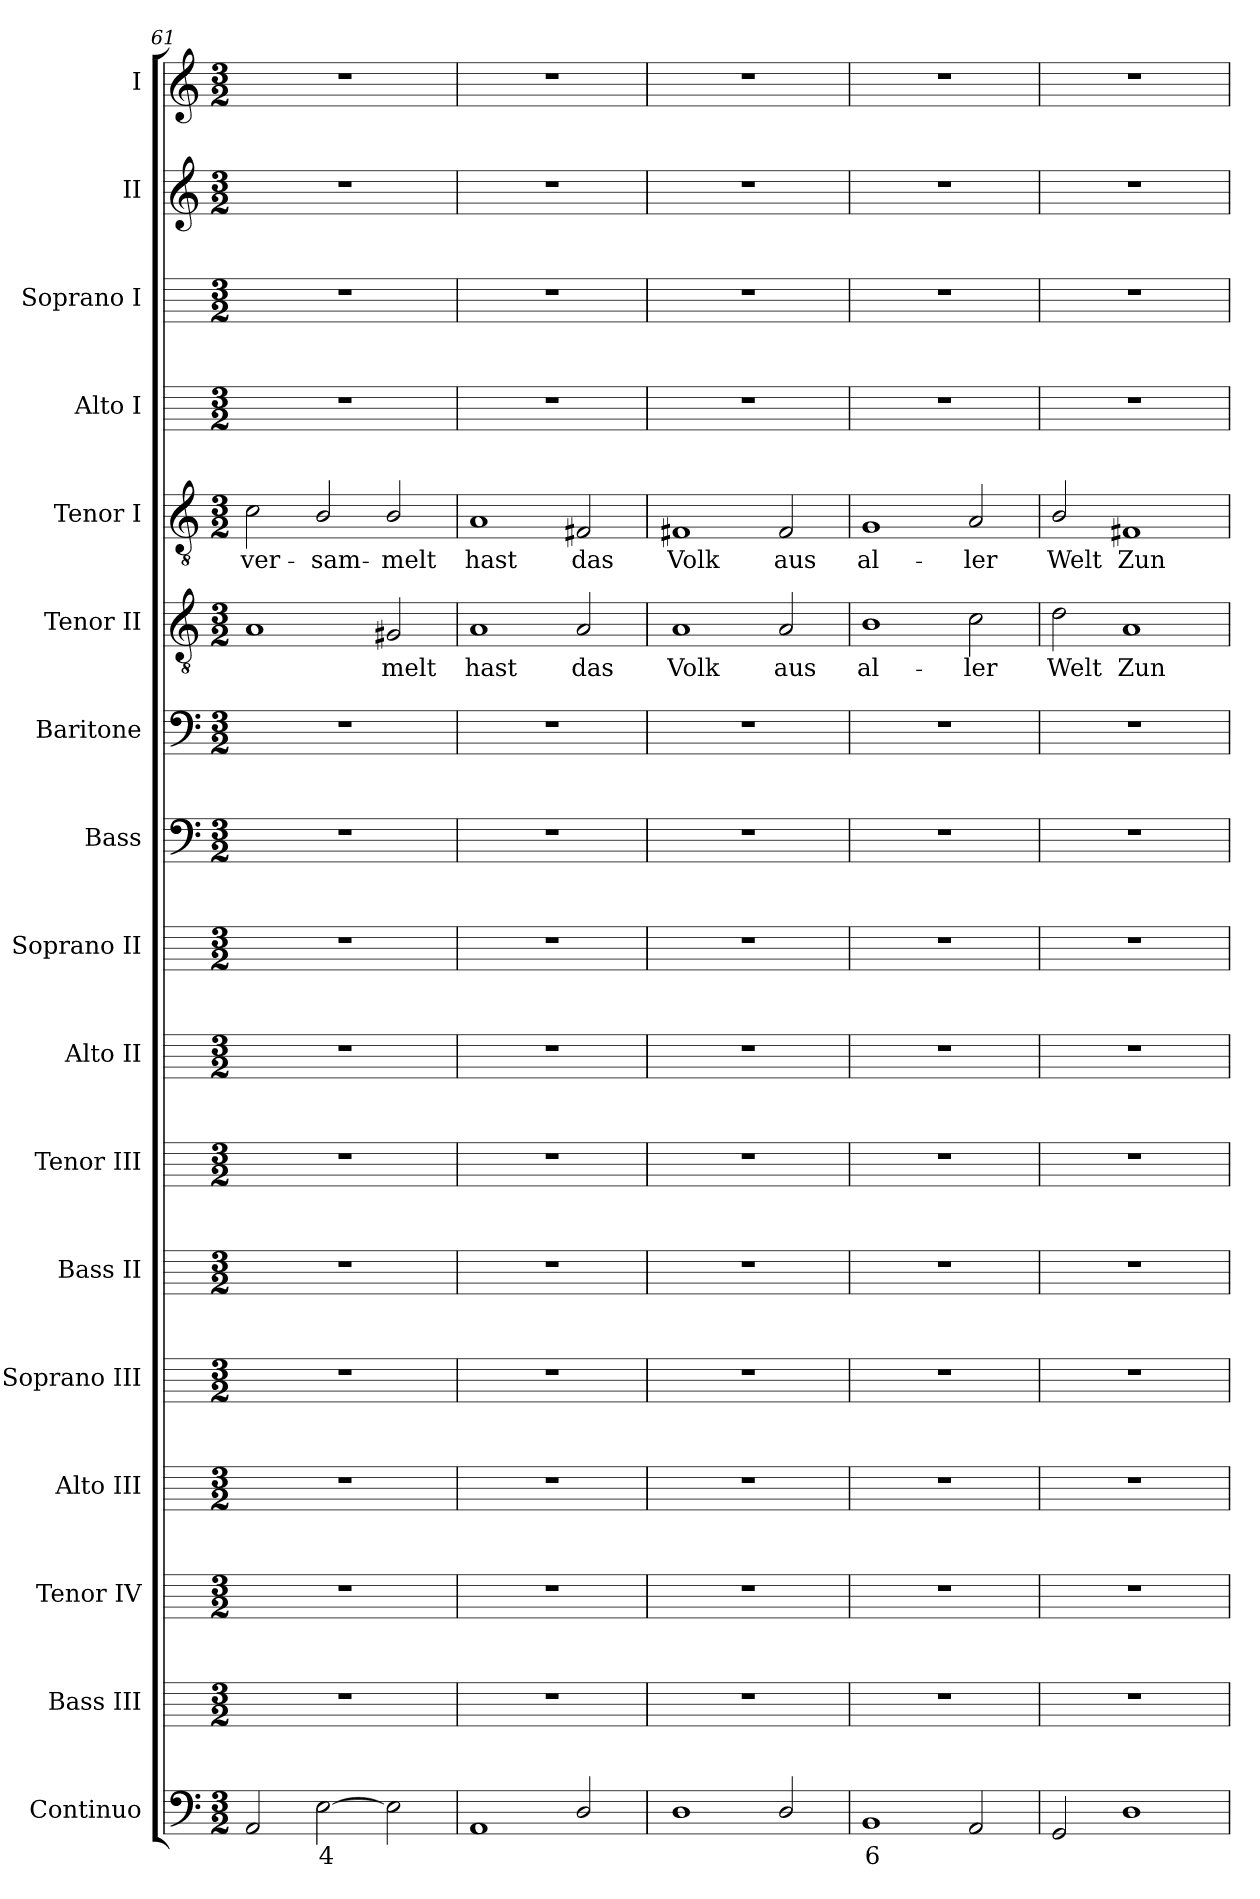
**kern	**text	**kern	**kern	**kern	**kern	**kern	**kern	**kern	**kern	**kern	**kern	**kern	**text	**kern	**text	**kern	**kern	**kern	**kern
*part17	*part17	*part16	*part15	*part14	*part13	*part12	*part11	*part10	*part9	*part8	*part7	*part6	*part6	*part5	*part5	*part4	*part3	*part2	*part1
*staff17	*staff17	*staff16	*staff15	*staff14	*staff13	*staff12	*staff11	*staff10	*staff9	*staff8	*staff7	*staff6	*staff6	*staff5	*staff5	*staff4	*staff3	*staff2	*staff1
*I"Continuo	*	*I"Bass III	*I"Tenor IV	*I"Alto III	*I"Soprano III	*I"Bass II	*I"Tenor III	*I"Alto II	*I"Soprano II	*I"Bass	*I"Baritone	*I"Tenor II	*	*I"Tenor I	*	*I"Alto I	*I"Soprano I	*I"II	*I"I
*	*	*I'B	*I'T	*I'A	*I'S	*I'B	*I'T	*I'A	*I'S	*I'B	*I'Bar	*I'T II	*	*I'T I	*	*I'A I	*I'S I	*I'II	*I'I
*clefF4	*	*	*	*	*	*	*	*	*	*clefF4	*clefF4	*clefGv2	*	*clefGv2	*	*	*	*clefG2	*clefG2
*	*	*ITrd4c7	*ITrd4c7	*ITrd4c7	*ITrd4c7	*ITrd4c7	*ITrd4c7	*ITrd4c7	*ITrd4c7	*	*	*	*	*	*	*	*	*	*
*k[]	*	*	*	*	*	*	*	*	*	*k[]	*k[]	*k[]	*	*k[]	*	*	*	*k[]	*k[]
*C:	*	*	*	*	*	*	*	*	*	*C:	*C:	*C:	*	*C:	*	*	*	*C:	*C:
*M3/2	*	*M3/2	*M3/2	*M3/2	*M3/2	*M3/2	*M3/2	*M3/2	*M3/2	*M3/2	*M3/2	*M3/2	*	*M3/2	*	*M3/2	*M3/2	*M3/2	*M3/2
=61	=61	=61	=61	=61	=61	=61	=61	=61	=61	=61	=61	=61	=61	=61	=61	=61	=61	=61	=61
!	!	!	!	!	!	!	!	!	!	!LO:N:vis=1	!LO:N:vis=1	!	!	!	!LO:LY:b	!	!	!	!
2AA	.	1.r	1.r	1.r	1.r	1.r	1.r	1.r	1.r	1.r	1.r	1A	.	2c	ver-	1.r	1.r	1.r	1.r
!	!LO:LY:b	!	!	!	!	!	!	!	!	!	!	!	!	!	!LO:LY:b	!	!	!	!
[2E	4	.	.	.	.	.	.	.	.	.	.	.	.	2B/	-sam-	.	.	.	.
!	!	!	!	!	!	!	!	!	!	!	!	!	!LO:LY:b	!	!LO:LY:b	!	!	!	!
2E]	.	.	.	.	.	.	.	.	.	.	.	2G#X	melt	2B/	-melt	.	.	.	.
=62	=62	=62	=62	=62	=62	=62	=62	=62	=62	=62	=62	=62	=62	=62	=62	=62	=62	=62	=62
!	!	!	!	!	!	!	!	!	!	!LO:N:vis=1	!LO:N:vis=1	!	!LO:LY:b	!	!LO:LY:b	!	!	!	!
1AA	.	1.r	1.r	1.r	1.r	1.r	1.r	1.r	1.r	1.r	1.r	1A	hast	1A	hast	1.r	1.r	1.r	1.r
!	!	!	!	!	!	!	!	!	!	!	!	!	!LO:LY:b	!	!LO:LY:b	!	!	!	!
2D/	.	.	.	.	.	.	.	.	.	.	.	2A	das	2F#X	das	.	.	.	.
=63	=63	=63	=63	=63	=63	=63	=63	=63	=63	=63	=63	=63	=63	=63	=63	=63	=63	=63	=63
!	!	!	!	!	!	!	!	!	!	!LO:N:vis=1	!LO:N:vis=1	!	!LO:LY:b	!	!LO:LY:b	!	!	!	!
1D	.	1.r	1.r	1.r	1.r	1.r	1.r	1.r	1.r	1.r	1.r	1A	Volk	1F#X	Volk	1.r	1.r	1.r	1.r
!	!	!	!	!	!	!	!	!	!	!	!	!	!LO:LY:b	!	!LO:LY:b	!	!	!	!
2D/	.	.	.	.	.	.	.	.	.	.	.	2A	aus	2F#	aus	.	.	.	.
=64	=64	=64	=64	=64	=64	=64	=64	=64	=64	=64	=64	=64	=64	=64	=64	=64	=64	=64	=64
!	!LO:LY:b	!	!	!	!	!	!	!	!	!LO:N:vis=1	!LO:N:vis=1	!	!LO:LY:b	!	!LO:LY:b	!	!	!	!
1BB	6	1.r	1.r	1.r	1.r	1.r	1.r	1.r	1.r	1.r	1.r	1B	al-	1G	al-	1.r	1.r	1.r	1.r
!	!	!	!	!	!	!	!	!	!	!	!	!	!LO:LY:b	!	!LO:LY:b	!	!	!	!
2AA	.	.	.	.	.	.	.	.	.	.	.	2c	-ler	2A	-ler	.	.	.	.
=65	=65	=65	=65	=65	=65	=65	=65	=65	=65	=65	=65	=65	=65	=65	=65	=65	=65	=65	=65
!	!	!	!	!	!	!	!	!	!	!LO:N:vis=1	!LO:N:vis=1	!	!LO:LY:b	!	!LO:LY:b	!	!	!	!
2GG	.	1.r	1.r	1.r	1.r	1.r	1.r	1.r	1.r	1.r	1.r	2d	Welt	2B/	Welt	1.r	1.r	1.r	1.r
!	!	!	!	!	!	!	!	!	!	!	!	!	!LO:LY:b	!	!LO:LY:b	!	!	!	!
1D	.	.	.	.	.	.	.	.	.	.	.	1A	Zun-	1F#X	Zun-	.	.	.	.
=	=	=	=	=	=	=	=	=	=	=	=	=	=	=	=	=	=	=	=
*-	*-	*-	*-	*-	*-	*-	*-	*-	*-	*-	*-	*-	*-	*-	*-	*-	*-	*-	*-
